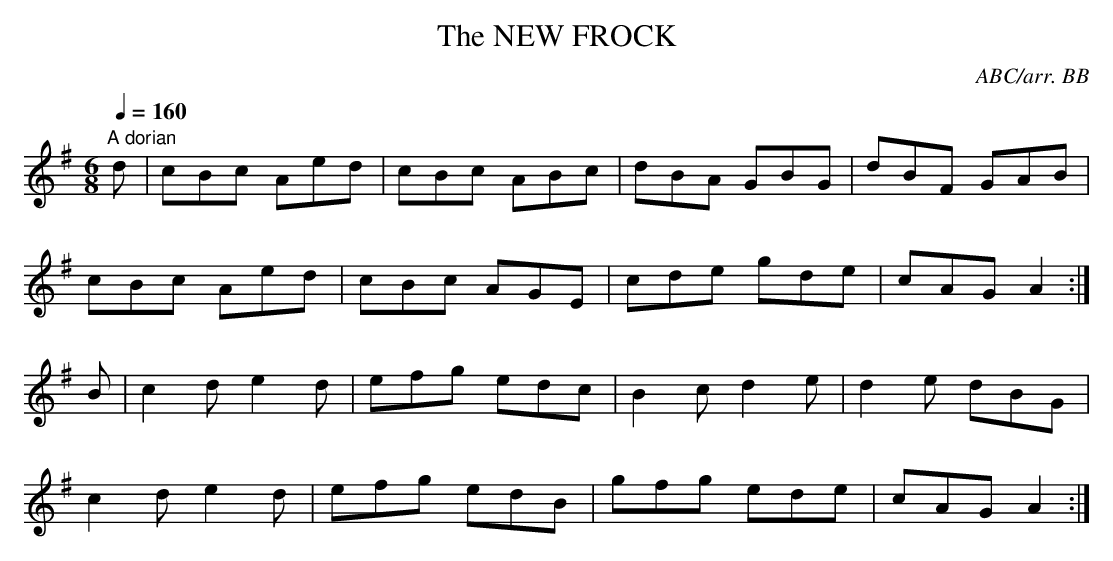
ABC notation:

X:1
T:NEW FROCK, The
C:ABC/arr. BB
M:6/8
Q:1/4=160
K:G
"A dorian"
d|cBc Aed|cBc ABc|dBA GBG|dBF GAB|
cBc Aed|cBc AGE|cde gde|cAG A2:|
B|c2d e2d|efg edc|B2c d2e|d2e dBG|
c2d e2d|efg edB|gfg ede|cAG A2:|
